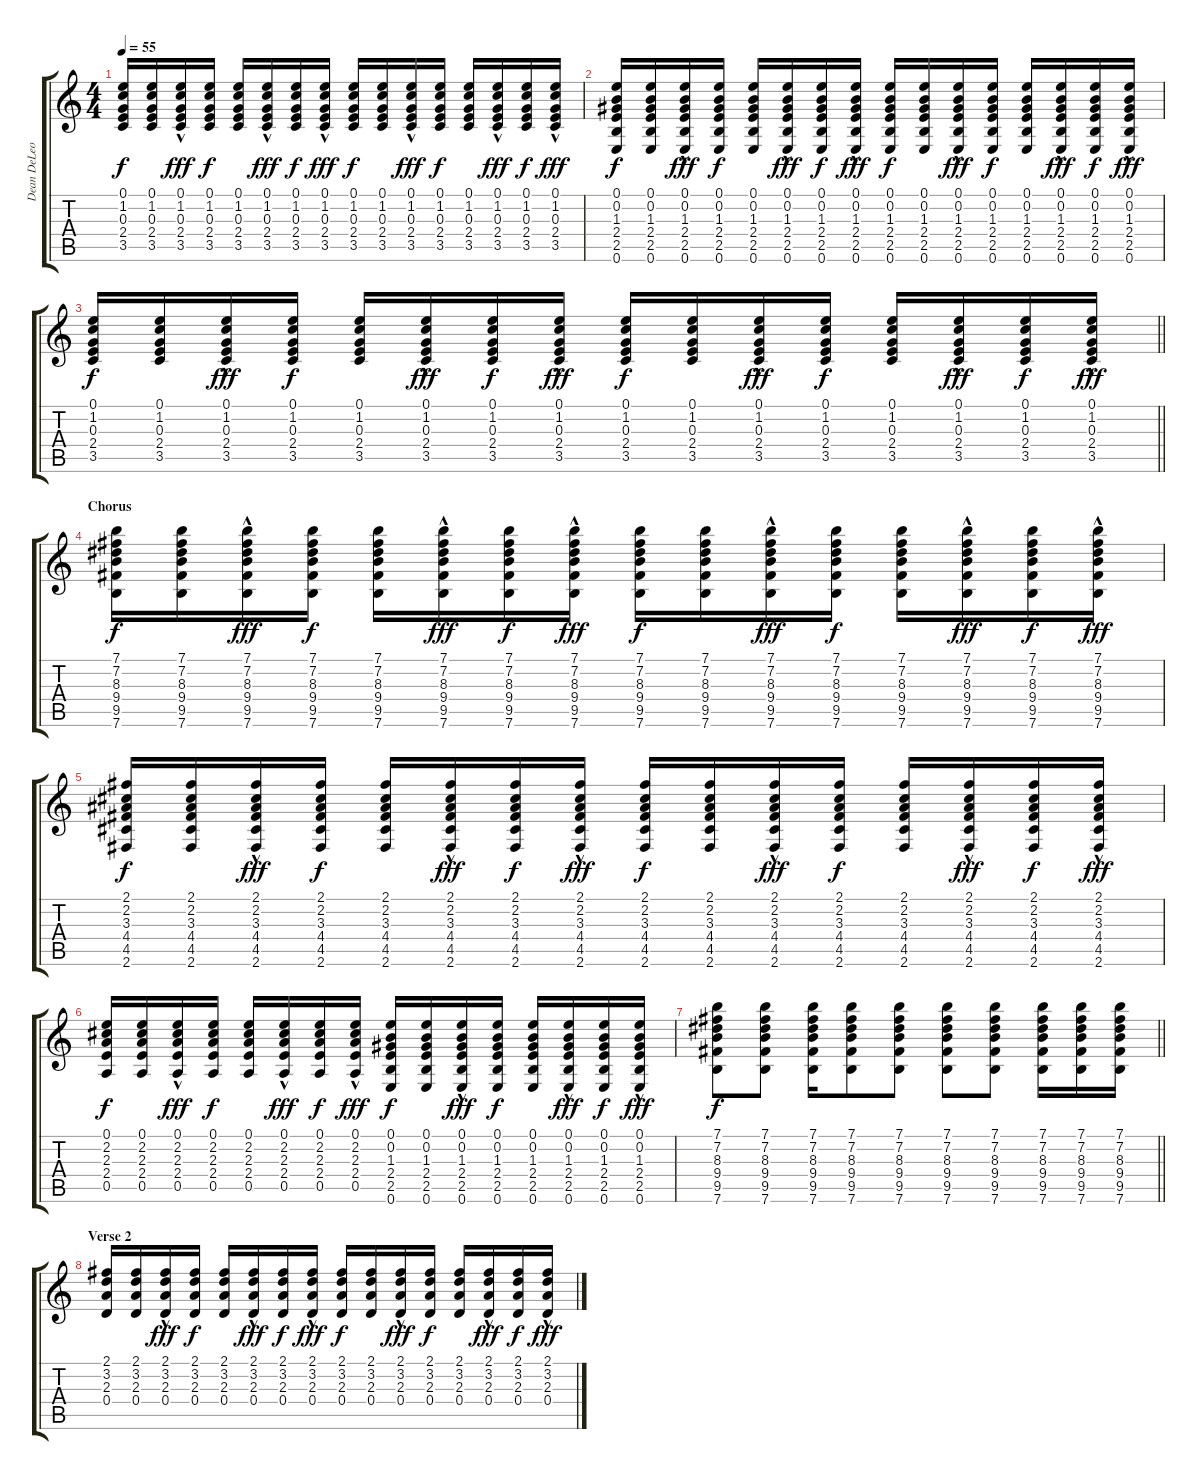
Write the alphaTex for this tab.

\track ("Dean DeLeo - Guitar 1" "Dean DeLeo") {instrument acousticguitarsteel}
\staff {score tabs}
\tuning (E4 B3 G3 D3 A2 E2) {hide}
\ts (4 4)
\tempo 55
\clef g2
\ks c
(0.1 1.2 0.3 2.4 3.5).16{dy f} (0.1 1.2 0.3 2.4 3.5).16 (0.1{hac} 1.2{hac} 0.3{hac} 2.4 3.5).16{dy fff} (0.1 1.2 0.3 2.4 3.5).16{dy f} (0.1 1.2 0.3 2.4 3.5).16 (0.1{hac} 1.2{hac} 0.3{hac} 2.4 3.5).16{dy fff} (0.1 1.2 0.3 2.4 3.5).16{dy f} (0.1{hac} 1.2{hac} 0.3{hac} 2.4 3.5).16{dy fff} (0.1 1.2 0.3 2.4 3.5).16{dy f} (0.1 1.2 0.3 2.4 3.5).16 (0.1{hac} 1.2{hac} 0.3{hac} 2.4 3.5).16{dy fff} (0.1 1.2 0.3 2.4 3.5).16{dy f} (0.1 1.2 0.3 2.4 3.5).16 (0.1{hac} 1.2{hac} 0.3{hac} 2.4 3.5).16{dy fff} (0.1 1.2 0.3 2.4 3.5).16{dy f} (0.1{hac} 1.2{hac} 0.3{hac} 2.4 3.5).16{dy fff} |
(0.1 0.2 1.3 2.4 2.5 0.6).16{dy f} (0.1 0.2 1.3 2.4 2.5 0.6).16 (0.1{hac} 0.2{hac} 1.3{hac} 2.4 2.5 0.6).16{dy fff} (0.1 0.2 1.3 2.4 2.5 0.6).16{dy f} (0.1 0.2 1.3 2.4 2.5 0.6).16 (0.1{hac} 0.2{hac} 1.3{hac} 2.4 2.5 0.6).16{dy fff} (0.1 0.2 1.3 2.4 2.5 0.6).16{dy f} (0.1{hac} 0.2{hac} 1.3{hac} 2.4 2.5 0.6).16{dy fff} (0.1 0.2 1.3 2.4 2.5 0.6).16{dy f} (0.1 0.2 1.3 2.4 2.5 0.6).16 (0.1{hac} 0.2{hac} 1.3{hac} 2.4 2.5 0.6).16{dy fff} (0.1 0.2 1.3 2.4 2.5 0.6).16{dy f} (0.1 0.2 1.3 2.4 2.5 0.6).16 (0.1{hac} 0.2{hac} 1.3{hac} 2.4 2.5 0.6).16{dy fff} (0.1 0.2 1.3 2.4 2.5 0.6).16{dy f} (0.1{hac} 0.2{hac} 1.3{hac} 2.4 2.5 0.6).16{dy fff} |
\barLineRight lightlight
(0.1 1.2 0.3 2.4 3.5).16{dy f} (0.1 1.2 0.3 2.4 3.5).16 (0.1{hac} 1.2{hac} 0.3{hac} 2.4 3.5).16{dy fff} (0.1 1.2 0.3 2.4 3.5).16{dy f} (0.1 1.2 0.3 2.4 3.5).16 (0.1{hac} 1.2{hac} 0.3{hac} 2.4 3.5).16{dy fff} (0.1 1.2 0.3 2.4 3.5).16{dy f} (0.1{hac} 1.2{hac} 0.3{hac} 2.4 3.5).16{dy fff} (0.1 1.2 0.3 2.4 3.5).16{dy f} (0.1 1.2 0.3 2.4 3.5).16 (0.1{hac} 1.2{hac} 0.3{hac} 2.4 3.5).16{dy fff} (0.1 1.2 0.3 2.4 3.5).16{dy f} (0.1 1.2 0.3 2.4 3.5).16 (0.1{hac} 1.2{hac} 0.3{hac} 2.4 3.5).16{dy fff} (0.1 1.2 0.3 2.4 3.5).16{dy f} (0.1{hac} 1.2{hac} 0.3{hac} 2.4 3.5).16{dy fff} |
\section ("" "Chorus")
(7.1 7.2 8.3 9.4 9.5 7.6).16{dy f volume 13 balance 8} (7.1 7.2 8.3 9.4 9.5 7.6).16 (7.1{hac} 7.2{hac} 8.3{hac} 9.4 9.5 7.6).16{dy fff} (7.1 7.2 8.3 9.4 9.5 7.6).16{dy f} (7.1 7.2 8.3 9.4 9.5 7.6).16 (7.1{hac} 7.2{hac} 8.3{hac} 9.4 9.5 7.6).16{dy fff} (7.1 7.2 8.3 9.4 9.5 7.6).16{dy f} (7.1{hac} 7.2{hac} 8.3{hac} 9.4 9.5 7.6).16{dy fff} (7.1 7.2 8.3 9.4 9.5 7.6).16{dy f} (7.1 7.2 8.3 9.4 9.5 7.6).16 (7.1{hac} 7.2{hac} 8.3{hac} 9.4 9.5 7.6).16{dy fff} (7.1 7.2 8.3 9.4 9.5 7.6).16{dy f} (7.1 7.2 8.3 9.4 9.5 7.6).16 (7.1{hac} 7.2{hac} 8.3{hac} 9.4 9.5 7.6).16{dy fff} (7.1 7.2 8.3 9.4 9.5 7.6).16{dy f} (7.1{hac} 7.2{hac} 8.3{hac} 9.4 9.5 7.6).16{dy fff} |
(2.1 2.2 3.3 4.4 4.5 2.6).16{dy f} (2.1 2.2 3.3 4.4 4.5 2.6).16 (2.1{hac} 2.2{hac} 3.3{hac} 4.4 4.5 2.6).16{dy fff} (2.1 2.2 3.3 4.4 4.5 2.6).16{dy f} (2.1 2.2 3.3 4.4 4.5 2.6).16 (2.1{hac} 2.2{hac} 3.3{hac} 4.4 4.5 2.6).16{dy fff} (2.1 2.2 3.3 4.4 4.5 2.6).16{dy f} (2.1{hac} 2.2{hac} 3.3{hac} 4.4 4.5 2.6).16{dy fff} (2.1 2.2 3.3 4.4 4.5 2.6).16{dy f} (2.1 2.2 3.3 4.4 4.5 2.6).16 (2.1{hac} 2.2{hac} 3.3{hac} 4.4 4.5 2.6).16{dy fff} (2.1 2.2 3.3 4.4 4.5 2.6).16{dy f} (2.1 2.2 3.3 4.4 4.5 2.6).16 (2.1{hac} 2.2{hac} 3.3{hac} 4.4 4.5 2.6).16{dy fff} (2.1 2.2 3.3 4.4 4.5 2.6).16{dy f} (2.1{hac} 2.2{hac} 3.3{hac} 4.4 4.5 2.6).16{dy fff} |
(0.1 2.2 2.3 2.4 0.5).16{dy f} (0.1 2.2 2.3 2.4 0.5).16 (0.1{hac} 2.2{hac} 2.3{hac} 2.4 0.5).16{dy fff} (0.1 2.2 2.3 2.4 0.5).16{dy f} (0.1 2.2 2.3 2.4 0.5).16 (0.1{hac} 2.2{hac} 2.3{hac} 2.4 0.5).16{dy fff} (0.1 2.2 2.3 2.4 0.5).16{dy f} (0.1{hac} 2.2{hac} 2.3{hac} 2.4 0.5).16{dy fff} (0.1 0.2 1.3 2.4 2.5 0.6).16{dy f} (0.1 0.2 1.3 2.4 2.5 0.6).16 (0.1{hac} 0.2{hac} 1.3{hac} 2.4 2.5 0.6).16{dy fff} (0.1 0.2 1.3 2.4 2.5 0.6).16{dy f} (0.1 0.2 1.3 2.4 2.5 0.6).16 (0.1{hac} 0.2{hac} 1.3{hac} 2.4 2.5 0.6).16{dy fff} (0.1 0.2 1.3 2.4 2.5 0.6).16{dy f} (0.1{hac} 0.2{hac} 1.3{hac} 2.4 2.5 0.6).16{dy fff} |
\barLineRight lightlight
(7.1 7.2 8.3 9.4 9.5 7.6).8{dy f} (7.1 7.2 8.3 9.4 9.5 7.6).8 (7.1 7.2 8.3 9.4 9.5 7.6).16 (7.1 7.2 8.3 9.4 9.5 7.6).8 (7.1 7.2 8.3 9.4 9.5 7.6).8 (7.1 7.2 8.3 9.4 9.5 7.6).8 (7.1 7.2 8.3 9.4 9.5 7.6).8 (7.1 7.2 8.3 9.4 9.5 7.6).16 (7.1 7.2 8.3 9.4 9.5 7.6).16 (7.1 7.2 8.3 9.4 9.5 7.6).16 |
\section ("" "Verse 2")
(2.1 3.2 2.3 0.4).16{volume 5 balance 0} (2.1 3.2 2.3 0.4).16 (2.1{hac} 3.2{hac} 2.3 0.4).16{dy fff} (2.1 3.2 2.3 0.4).16{dy f} (2.1 3.2 2.3 0.4).16 (2.1{hac} 3.2{hac} 2.3 0.4).16{dy fff} (2.1 3.2 2.3 0.4).16{dy f} (2.1{hac} 3.2{hac} 2.3 0.4).16{dy fff} (2.1 3.2 2.3 0.4).16{dy f} (2.1 3.2 2.3 0.4).16 (2.1{hac} 3.2{hac} 2.3 0.4).16{dy fff} (2.1 3.2 2.3 0.4).16{dy f} (2.1 3.2 2.3 0.4).16 (2.1{hac} 3.2{hac} 2.3 0.4).16{dy fff} (2.1 3.2 2.3 0.4).16{dy f} (2.1{hac} 3.2{hac} 2.3 0.4).16{dy fff}
